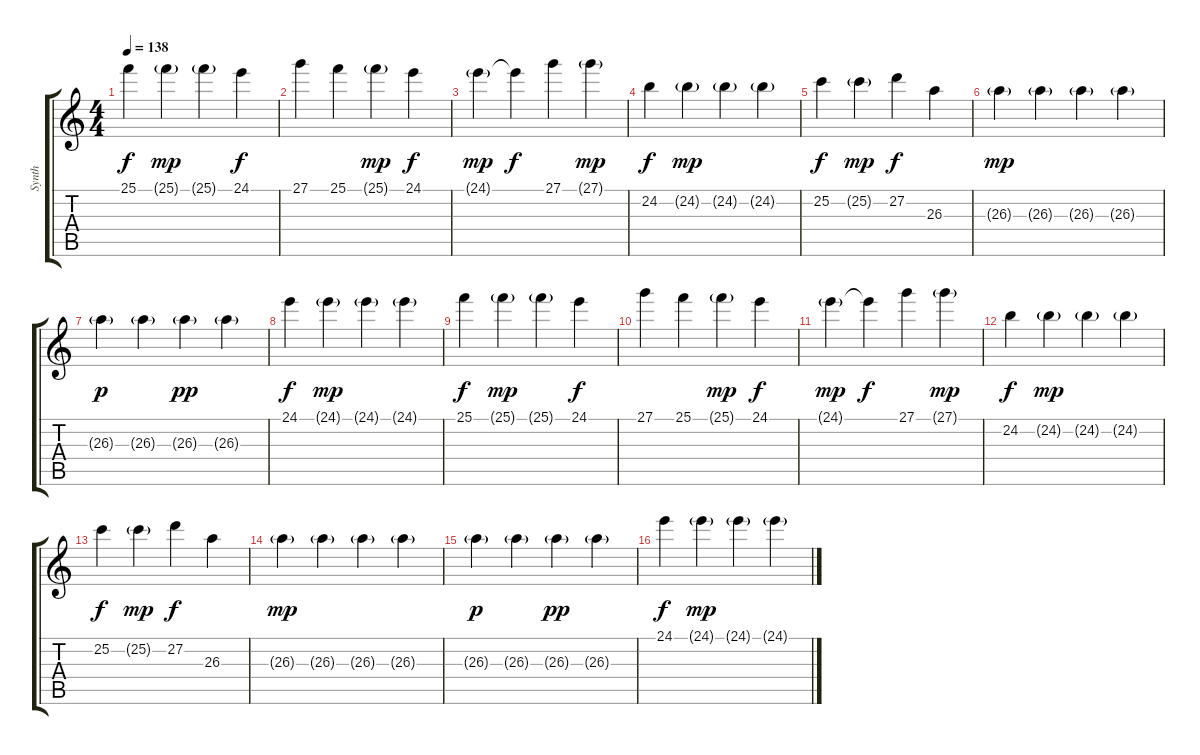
\track ("Synth" "Synth") {instrument fx4atmosphere}
\staff {score tabs}
\tuning (E4 B3 G3 D3 A2 E2) {hide}
\ts (4 4)
\tempo 138
\clef g2
\ks c
25.1.4{dy f} 25.1{g}.4{dy mp} 25.1{g}.4 24.1.4{dy f} |
27.1.4 25.1.4 25.1{g}.4{dy mp} 24.1.4{dy f} |
24.1{g}.4{dy mp} 24.1{t}.4{dy f} 27.1.4 27.1{g}.4{dy mp} |
24.2.4{dy f} 24.2{g}.4{dy mp} 24.2{g}.4 24.2{g}.4 |
25.2.4{dy f} 25.2{g}.4{dy mp} 27.2.4{dy f} 26.3.4 |
26.3{g}.4{dy mp} 26.3{g}.4 26.3{g}.4 26.3{g}.4 |
26.3{g}.4{dy p} 26.3{g}.4 26.3{g}.4{dy pp} 26.3{g}.4 |
24.1.4{dy f} 24.1{g}.4{dy mp} 24.1{g}.4 24.1{g}.4 |
25.1.4{dy f} 25.1{g}.4{dy mp} 25.1{g}.4 24.1.4{dy f} |
27.1.4 25.1.4 25.1{g}.4{dy mp} 24.1.4{dy f} |
24.1{g}.4{dy mp} 24.1{t}.4{dy f} 27.1.4 27.1{g}.4{dy mp} |
24.2.4{dy f} 24.2{g}.4{dy mp} 24.2{g}.4 24.2{g}.4 |
25.2.4{dy f} 25.2{g}.4{dy mp} 27.2.4{dy f} 26.3.4 |
26.3{g}.4{dy mp} 26.3{g}.4 26.3{g}.4 26.3{g}.4 |
26.3{g}.4{dy p} 26.3{g}.4 26.3{g}.4{dy pp} 26.3{g}.4 |
24.1.4{dy f} 24.1{g}.4{dy mp} 24.1{g}.4 24.1{g}.4
